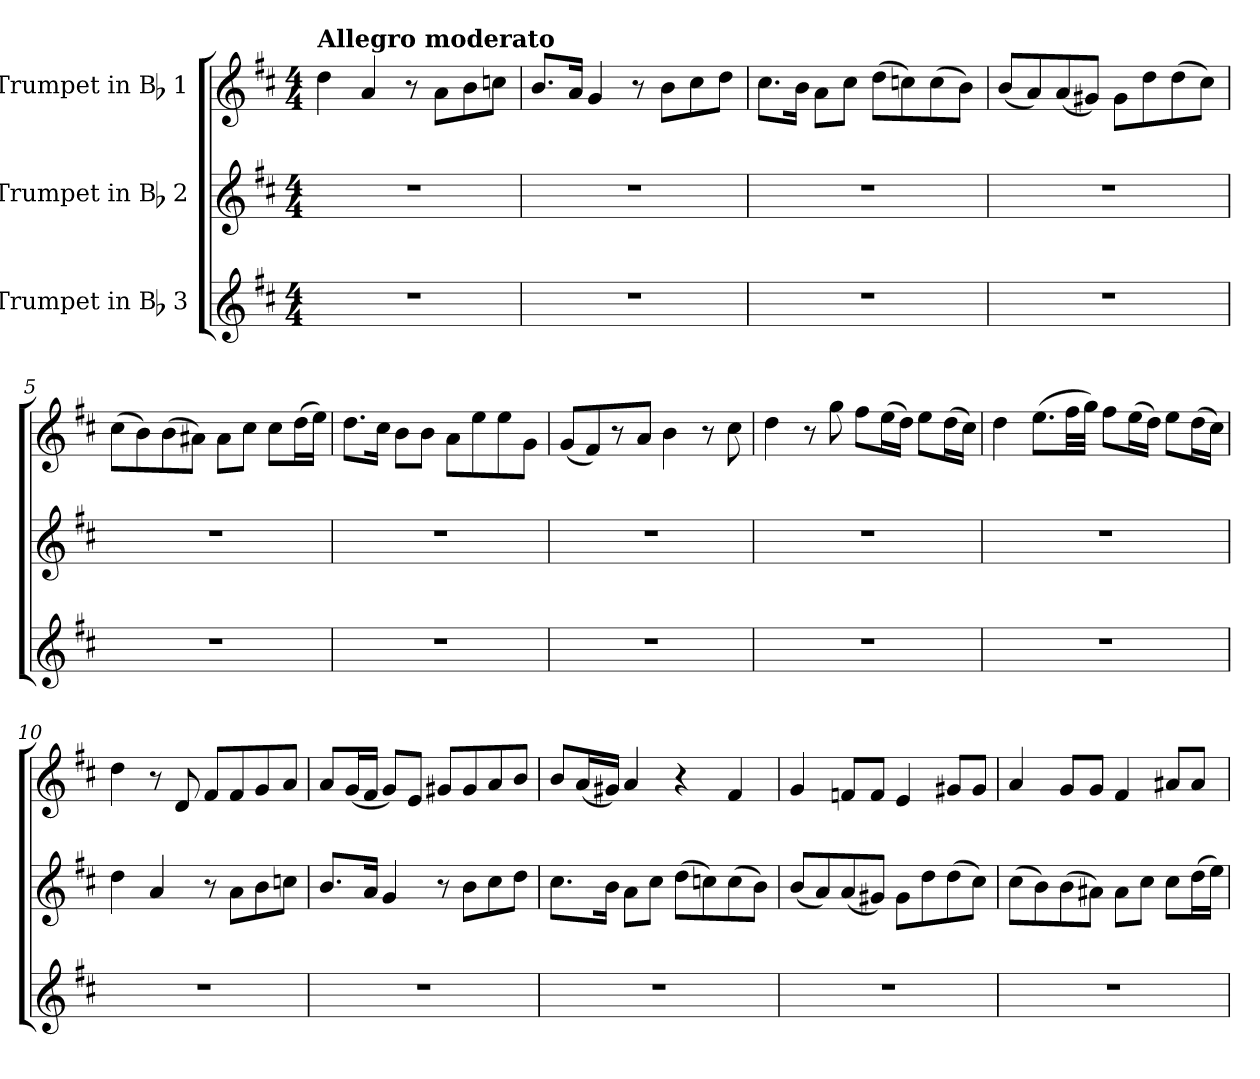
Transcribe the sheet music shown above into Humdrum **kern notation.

**kern	**kern	**kern
*part3	*part2	*part1
*staff3	*staff2	*staff1
*I"Trumpet in Bb 3	*I"Trumpet in Bb 2	*I"Trumpet in Bb 1
*clefG2	*clefG2	*clefG2
*ITrd1c2	*ITrd1c2	*ITrd1c2
*k[]	*k[]	*k[]
*C:	*C:	*C:
*M4/4	*M4/4	*M4/4
*MM90	*MM90	*MM90
=1	=1	=1
!	!	!LO:TX:a:B:t=Allegro moderato
1r	1r	4cc\
.	.	4g/
.	.	8r
.	.	8g\L
.	.	8a\
.	.	8b-X\J
=2	=2	=2
1r	1r	8.a/L
.	.	16g/Jk
.	.	4f/
.	.	8r
.	.	8a\L
.	.	8b\
.	.	8cc\J
=3	=3	=3
1r	1r	8.b\L
.	.	16a\Jk
.	.	8g\L
.	.	8b\J
.	.	(>8cc\L
.	.	8b-X\)
.	.	(>8b-\
.	.	8a\J)
=4	=4	=4
1r	1r	(<8a/L
.	.	8g/)
.	.	(<8g/
.	.	8f#X/J)
.	.	8f#\L
.	.	8cc\
.	.	(>8cc\
.	.	8b\J)
!!LO:LB:g=z
=5	=5	=5
1r	1r	(>8b\L
.	.	8a\)
.	.	(>8a\
.	.	8g#X\J)
.	.	8g#\L
.	.	8b\J
.	.	8b\L
.	.	(>16cc\L
.	.	16dd\JJ)
=6	=6	=6
1r	1r	8.cc\L
.	.	16b\Jk
.	.	8a\L
.	.	8a\J
.	.	8g\L
.	.	8dd\
.	.	8dd\
.	.	8f\J
=7	=7	=7
1r	1r	(<8f/L
.	.	8e/)
.	.	8r
.	.	8g/J
.	.	4a\
.	.	8r
.	.	8b\
=8	=8	=8
1r	1r	4cc\
.	.	8r
.	.	8ff\
.	.	8ee\L
.	.	(>16dd\L
.	.	16cc\JJ)
.	.	8dd\L
.	.	(>16cc\L
.	.	16b\JJ)
!!LO:LB:g=z
=9	=9	=9
1r	1r	4cc\
.	.	(>8.dd\L
.	.	32ee\LL
.	.	32ff\JJJ)
.	.	8ee\L
.	.	(>16dd\L
.	.	16cc\JJ)
.	.	8dd\L
.	.	(>16cc\L
.	.	16b\JJ)
=10	=10	=10
1r	4cc\	4cc\
.	4g/	8r
.	.	8c/
.	8r	8e/L
.	8g\L	8e/
.	8a\	8f/
.	8b-X\J	8g/J
=11	=11	=11
1r	8.a/L	8g/L
.	.	(<16f/L
.	16g/Jk	16e/JJ
.	4f/	8f/L)
.	.	8d/J
.	8r	8f#X/L
.	8a\L	8f#/
.	8b\	8g/
.	8cc\J	8a/J
=12	=12	=12
1r	8.b\L	8a/L
.	.	(<16g/L
.	16a\Jk	16f#X/JJ)
.	8g\L	4g/
.	8b\J	.
.	(>8cc\L	4r
.	8b-X\)	.
.	(>8b-\	4e/
.	8a\J)	.
!!LO:LB:g=z
=13	=13	=13
1r	(<8a/L	4f/
.	8g/)	.
.	(<8g/	8e-X/L
.	8f#X/J)	8e-/J
.	8f#\L	4d/
.	8cc\	.
.	(>8cc\	8f#X/L
.	8b\J)	8f#/J
=14	=14	=14
1r	(>8b\L	4g/
.	8a\)	.
.	(>8a\	8f/L
.	8g#X\J)	8f/J
.	8g#\L	4e/
.	8b\J	.
.	8b\L	8g#X/L
.	(>16cc\L	8g#/J
.	16dd\JJ)	.
=	=	=
*-	*-	*-
